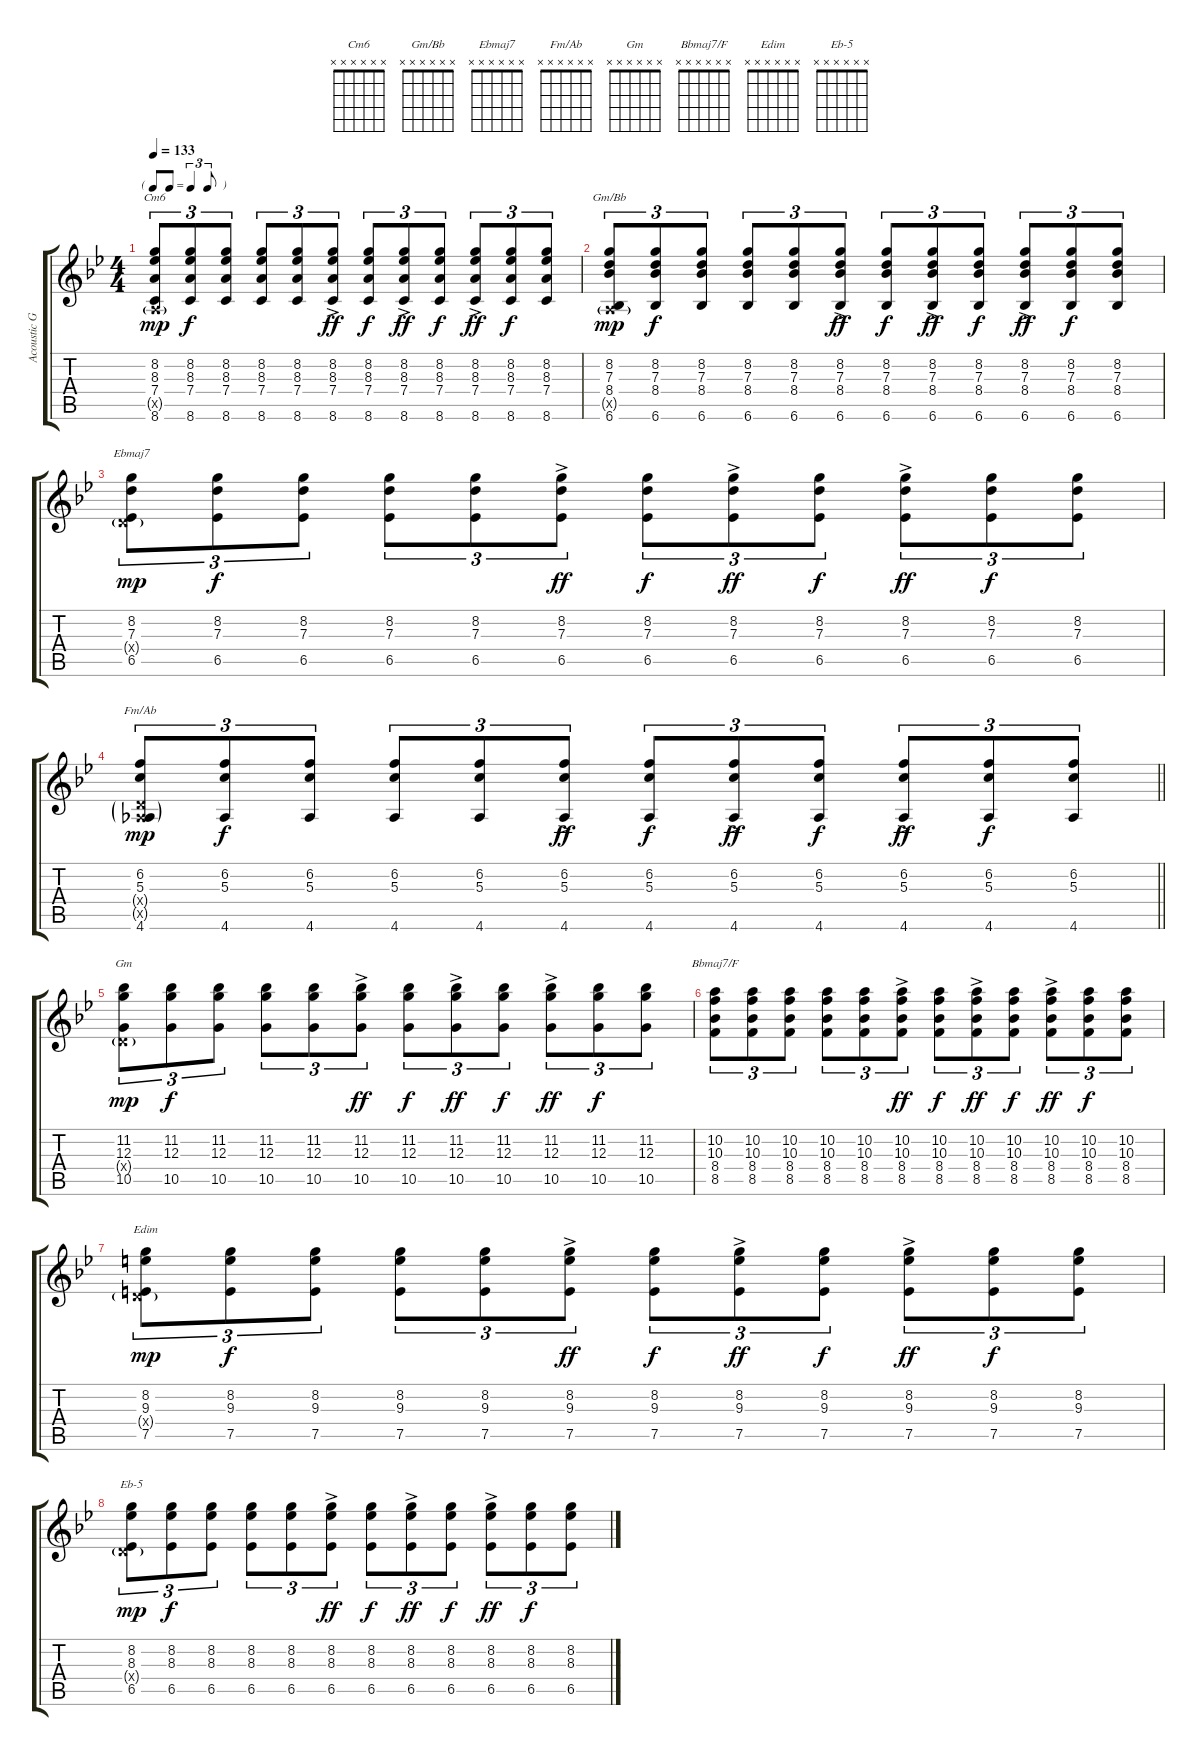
\track ("Acoustic Guitar" "Acoustic G") {instrument acousticguitarsteel}
\staff {score tabs}
\tuning (E4 B3 G3 D3 A2 E2) {hide}
\chord ("Cm6" x x x x x x)
\chord ("Gm/Bb" x x x x x x)
\chord ("Ebmaj7" x x x x x x)
\chord ("Fm/Ab" x x x x x x)
\chord ("Gm" x x x x x x)
\chord ("Bbmaj7/F" x x x x x x)
\chord ("Edim" x x x x x x)
\chord ("Eb-5" x x x x x x)
\ts (4 4)
\tf triplet8th
\tempo 133
\clef g2
\ks gminor
(8.2 8.3 7.4 0.5{g x} 8.6).8{tu (3 2) ch "Cm6" dy mp} (8.2 8.3 7.4 8.6).8{tu (3 2) dy f} (8.2 8.3 7.4 8.6).8{tu (3 2)} (8.2 8.3 7.4 8.6).8{tu (3 2)} (8.2 8.3 7.4 8.6).8{tu (3 2)} (8.2{ac} 8.3{ac} 7.4{ac} 8.6{ac}).8{tu (3 2) dy ff} (8.2 8.3 7.4 8.6).8{tu (3 2) dy f} (8.2{ac} 8.3{ac} 7.4{ac} 8.6{ac}).8{tu (3 2) dy ff} (8.2 8.3 7.4 8.6).8{tu (3 2) dy f} (8.2{ac} 8.3{ac} 7.4{ac} 8.6{ac}).8{tu (3 2) dy ff} (8.2 8.3 7.4 8.6).8{tu (3 2) dy f} (8.2 8.3 7.4 8.6).8{tu (3 2)} |
(8.2 7.3 8.4 0.5{g x} 6.6).8{tu (3 2) ch "Gm/Bb" dy mp} (8.2 7.3 8.4 6.6).8{tu (3 2) dy f} (8.2 7.3 8.4 6.6).8{tu (3 2)} (8.2 7.3 8.4 6.6).8{tu (3 2)} (8.2 7.3 8.4 6.6).8{tu (3 2)} (8.2{ac} 7.3{ac} 8.4{ac} 6.6{ac}).8{tu (3 2) dy ff} (8.2 7.3 8.4 6.6).8{tu (3 2) dy f} (8.2{ac} 7.3{ac} 8.4{ac} 6.6{ac}).8{tu (3 2) dy ff} (8.2 7.3 8.4 6.6).8{tu (3 2) dy f} (8.2{ac} 7.3{ac} 8.4{ac} 6.6{ac}).8{tu (3 2) dy ff} (8.2 7.3 8.4 6.6).8{tu (3 2) dy f} (8.2 7.3 8.4 6.6).8{tu (3 2)} |
(8.2 7.3 0.4{g x} 6.5).8{tu (3 2) ch "Ebmaj7" dy mp} (8.2 7.3 6.5).8{tu (3 2) dy f} (8.2 7.3 6.5).8{tu (3 2)} (8.2 7.3 6.5).8{tu (3 2)} (8.2 7.3 6.5).8{tu (3 2)} (8.2{ac} 7.3{ac} 6.5{ac}).8{tu (3 2) dy ff} (8.2 7.3 6.5).8{tu (3 2) dy f} (8.2{ac} 7.3{ac} 6.5{ac}).8{tu (3 2) dy ff} (8.2 7.3 6.5).8{tu (3 2) dy f} (8.2{ac} 7.3{ac} 6.5{ac}).8{tu (3 2) dy ff} (8.2 7.3 6.5).8{tu (3 2) dy f} (8.2 7.3 6.5).8{tu (3 2)} |
\barLineRight lightlight
(6.2 5.3 0.4{g x} 0.5{g x} 4.6).8{tu (3 2) ch "Fm/Ab" dy mp} (6.2 5.3 4.6).8{tu (3 2) dy f} (6.2 5.3 4.6).8{tu (3 2)} (6.2 5.3 4.6).8{tu (3 2)} (6.2 5.3 4.6).8{tu (3 2)} (6.2{ac} 5.3{ac} 4.6{ac}).8{tu (3 2) dy ff} (6.2 5.3 4.6).8{tu (3 2) dy f} (6.2{ac} 5.3{ac} 4.6{ac}).8{tu (3 2) dy ff} (6.2 5.3 4.6).8{tu (3 2) dy f} (6.2{ac} 5.3{ac} 4.6{ac}).8{tu (3 2) dy ff} (6.2 5.3 4.6).8{tu (3 2) dy f} (6.2 5.3 4.6).8{tu (3 2)} |
(11.2 12.3 0.4{g x} 10.5).8{tu (3 2) ch "Gm" dy mp} (11.2 12.3 10.5).8{tu (3 2) dy f} (11.2 12.3 10.5).8{tu (3 2)} (11.2 12.3 10.5).8{tu (3 2)} (11.2 12.3 10.5).8{tu (3 2)} (11.2{ac} 12.3{ac} 10.5{ac}).8{tu (3 2) dy ff} (11.2 12.3 10.5).8{tu (3 2) dy f} (11.2{ac} 12.3{ac} 10.5{ac}).8{tu (3 2) dy ff} (11.2 12.3 10.5).8{tu (3 2) dy f} (11.2{ac} 12.3{ac} 10.5{ac}).8{tu (3 2) dy ff} (11.2 12.3 10.5).8{tu (3 2) dy f} (11.2 12.3 10.5).8{tu (3 2)} |
(10.2 10.3 8.4 8.5).8{tu (3 2) ch "Bbmaj7/F"} (10.2 10.3 8.4 8.5).8{tu (3 2)} (10.2 10.3 8.4 8.5).8{tu (3 2)} (10.2 10.3 8.4 8.5).8{tu (3 2)} (10.2 10.3 8.4 8.5).8{tu (3 2)} (10.2{ac} 10.3{ac} 8.4{ac} 8.5{ac}).8{tu (3 2) dy ff} (10.2 10.3 8.4 8.5).8{tu (3 2) dy f} (10.2{ac} 10.3{ac} 8.4{ac} 8.5{ac}).8{tu (3 2) dy ff} (10.2 10.3 8.4 8.5).8{tu (3 2) dy f} (10.2{ac} 10.3{ac} 8.4{ac} 8.5{ac}).8{tu (3 2) dy ff} (10.2 10.3 8.4 8.5).8{tu (3 2) dy f} (10.2 10.3 8.4 8.5).8{tu (3 2)} |
(8.2 9.3 0.4{g x} 7.5).8{tu (3 2) ch "Edim" dy mp} (8.2 9.3 7.5).8{tu (3 2) dy f} (8.2 9.3 7.5).8{tu (3 2)} (8.2 9.3 7.5).8{tu (3 2)} (8.2 9.3 7.5).8{tu (3 2)} (8.2{ac} 9.3{ac} 7.5{ac}).8{tu (3 2) dy ff} (8.2 9.3 7.5).8{tu (3 2) dy f} (8.2{ac} 9.3{ac} 7.5{ac}).8{tu (3 2) dy ff} (8.2 9.3 7.5).8{tu (3 2) dy f} (8.2{ac} 9.3{ac} 7.5{ac}).8{tu (3 2) dy ff} (8.2 9.3 7.5).8{tu (3 2) dy f} (8.2 9.3 7.5).8{tu (3 2)} |
(8.2 8.3 0.4{g x} 6.5).8{tu (3 2) ch "Eb-5" dy mp} (8.2 8.3 6.5).8{tu (3 2) dy f} (8.2 8.3 6.5).8{tu (3 2)} (8.2 8.3 6.5).8{tu (3 2)} (8.2 8.3 6.5).8{tu (3 2)} (8.2{ac} 8.3{ac} 6.5{ac}).8{tu (3 2) dy ff} (8.2 8.3 6.5).8{tu (3 2) dy f} (8.2{ac} 8.3{ac} 6.5{ac}).8{tu (3 2) dy ff} (8.2 8.3 6.5).8{tu (3 2) dy f} (8.2{ac} 8.3{ac} 6.5{ac}).8{tu (3 2) dy ff} (8.2 8.3 6.5).8{tu (3 2) dy f} (8.2 8.3 6.5).8{tu (3 2)}
